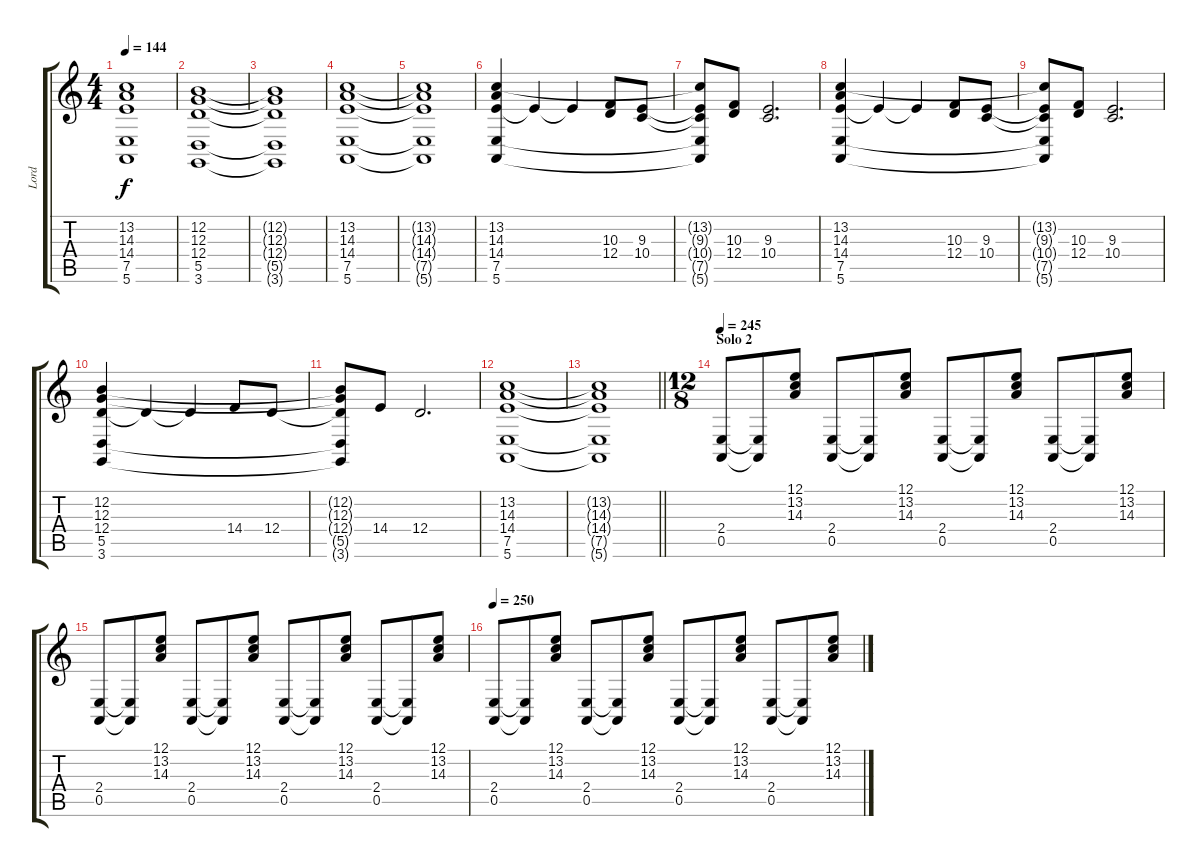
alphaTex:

\track ("Lord" "Lord") {instrument marimba}
\staff {score tabs}
\tuning (E4 B3 G3 D3 A2 E2) {hide}
\ts (4 4)
\tempo 144
\clef g2
\ks c
(13.2{t} 14.3{t} 14.4{t} 7.5{t} 5.6{t}).1{dy f} |
(12.2 12.3 12.4 5.5 3.6).1 |
(12.2{t} 12.3{t} 12.4{t} 5.5{t} 3.6{t}).1 |
(13.2 14.3 14.4 7.5 5.6).1 |
(13.2{t} 14.3{t} 14.4{t} 7.5{t} 5.6{t}).1 |
(13.2 14.3 14.4 7.5 5.6).4 14.4{t}.4 14.4{t}.4 (10.3 12.4).8 (9.3 10.4).8 |
(13.2{t} 9.3{t} 10.4{t} 7.5{t} 5.6{t}).8 (10.3 12.4).8 (9.3 10.4).2{d} |
(13.2 14.3 14.4 7.5 5.6).4 14.4{t}.4 14.4{t}.4 (10.3 12.4).8 (9.3 10.4).8 |
(13.2{t} 9.3{t} 10.4{t} 7.5{t} 5.6{t}).8 (10.3 12.4).8 (9.3 10.4).2{d} |
(12.2 12.3 12.4 5.5 3.6).4 12.4{t}.4 12.4{t}.4 14.4.8 12.4.8 |
(12.2{t} 12.3{t} 12.4{t} 5.5{t} 3.6{t}).8 14.4.8 12.4.2{d} |
(13.2 14.3 14.4 7.5 5.6).1 |
\barLineRight lightlight
(13.2{t} 14.3{t} 14.4{t} 7.5{t} 5.6{t}).1 |
\ts (12 8)
\section ("" "Solo 2")
\tempo 245
(2.4 0.5).8 (2.4{t} 0.5{t}).8 (12.1 13.2 14.3).8 (2.4 0.5).8 (2.4{t} 0.5{t}).8 (12.1 13.2 14.3).8 (2.4 0.5).8 (2.4{t} 0.5{t}).8 (12.1 13.2 14.3).8 (2.4 0.5).8 (2.4{t} 0.5{t}).8 (12.1 13.2 14.3).8 |
(2.4 0.5).8 (2.4{t} 0.5{t}).8 (12.1 13.2 14.3).8 (2.4 0.5).8 (2.4{t} 0.5{t}).8 (12.1 13.2 14.3).8 (2.4 0.5).8 (2.4{t} 0.5{t}).8 (12.1 13.2 14.3).8 (2.4 0.5).8 (2.4{t} 0.5{t}).8 (12.1 13.2 14.3).8 |
\tempo 250
(2.4 0.5).8 (2.4{t} 0.5{t}).8 (12.1 13.2 14.3).8 (2.4 0.5).8 (2.4{t} 0.5{t}).8 (12.1 13.2 14.3).8 (2.4 0.5).8 (2.4{t} 0.5{t}).8 (12.1 13.2 14.3).8 (2.4 0.5).8 (2.4{t} 0.5{t}).8 (12.1 13.2 14.3).8
